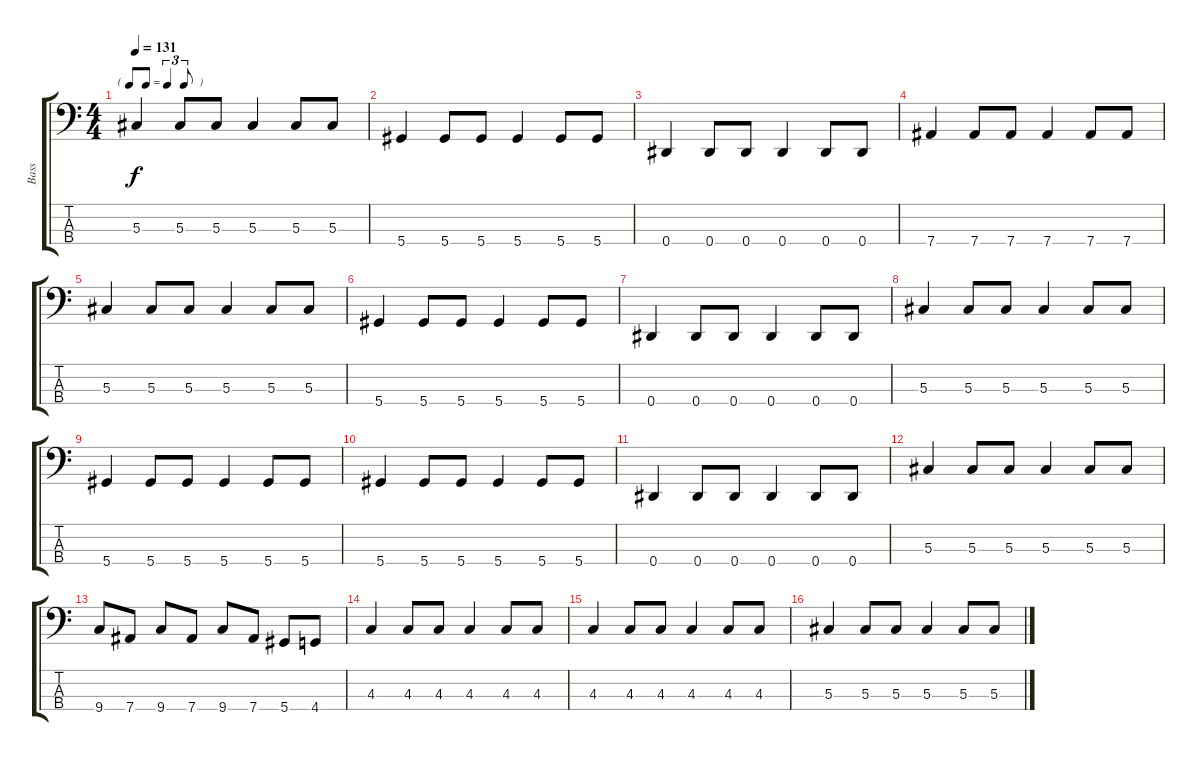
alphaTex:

\track ("Bass" "Bass") {instrument electricbasspick}
\staff {score tabs}
\tuning (Gb2 Db2 Ab1 Eb1) {hide}
\ts (4 4)
\tf triplet8th
\tempo 131
\clef f4
\ks c
5.3.4{dy f} 5.3.8 5.3.8 5.3.4 5.3.8 5.3.8 |
5.4.4 5.4.8 5.4.8 5.4.4 5.4.8 5.4.8 |
0.4.4 0.4.8 0.4.8 0.4.4 0.4.8 0.4.8 |
7.4.4 7.4.8 7.4.8 7.4.4 7.4.8 7.4.8 |
5.3.4 5.3.8 5.3.8 5.3.4 5.3.8 5.3.8 |
5.4.4 5.4.8 5.4.8 5.4.4 5.4.8 5.4.8 |
0.4.4 0.4.8 0.4.8 0.4.4 0.4.8 0.4.8 |
5.3.4 5.3.8 5.3.8 5.3.4 5.3.8 5.3.8 |
5.4.4 5.4.8 5.4.8 5.4.4 5.4.8 5.4.8 |
5.4.4 5.4.8 5.4.8 5.4.4 5.4.8 5.4.8 |
0.4.4 0.4.8 0.4.8 0.4.4 0.4.8 0.4.8 |
5.3.4 5.3.8 5.3.8 5.3.4 5.3.8 5.3.8 |
9.4.8 7.4.8 9.4.8 7.4.8 9.4.8 7.4.8 5.4.8 4.4.8 |
4.3.4 4.3.8 4.3.8 4.3.4 4.3.8 4.3.8 |
4.3.4 4.3.8 4.3.8 4.3.4 4.3.8 4.3.8 |
5.3.4 5.3.8 5.3.8 5.3.4 5.3.8 5.3.8
